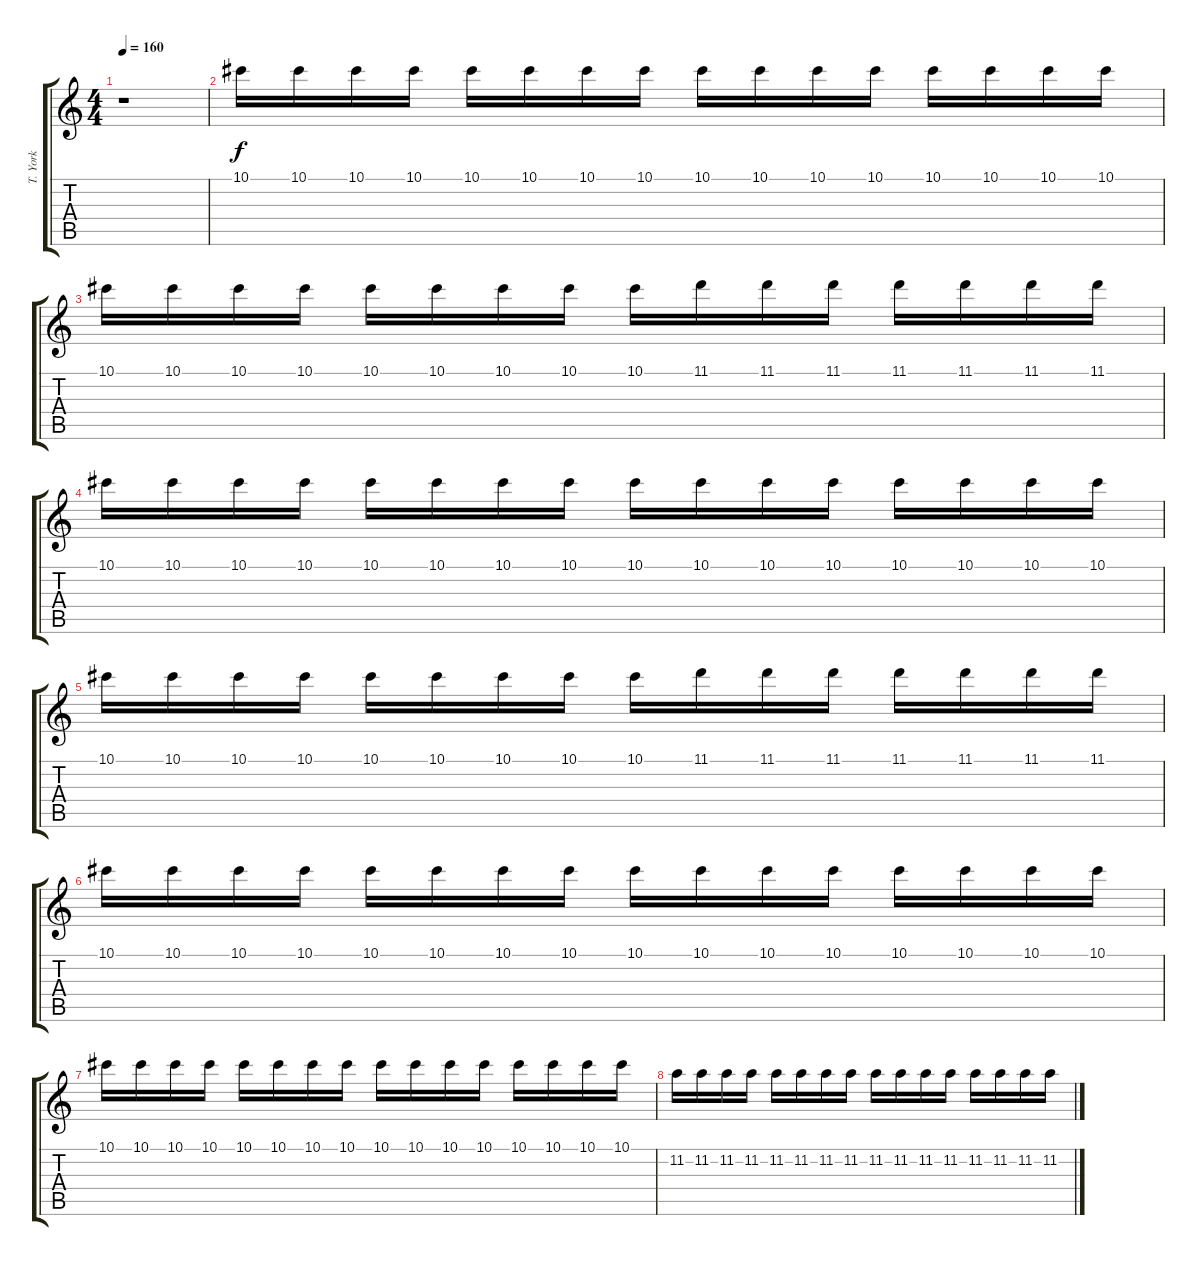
\track ("T. York" "T. York") {instrument distortionguitar}
\staff {score tabs}
\tuning (Eb4 Bb3 Gb3 Db3 Ab2 Db2) {hide}
\ts (4 4)
\tempo 160
\clef g2
\ks c
r.1{dy f} |
10.1.16{volume 14} 10.1.16 10.1.16 10.1.16 10.1.16 10.1.16 10.1.16 10.1.16 10.1.16 10.1.16 10.1.16 10.1.16 10.1.16 10.1.16 10.1.16 10.1.16 |
10.1.16 10.1.16 10.1.16 10.1.16 10.1.16 10.1.16 10.1.16 10.1.16 10.1.16 11.1.16 11.1.16 11.1.16 11.1.16 11.1.16 11.1.16 11.1.16 |
10.1.16 10.1.16 10.1.16 10.1.16 10.1.16 10.1.16 10.1.16 10.1.16 10.1.16 10.1.16 10.1.16 10.1.16 10.1.16 10.1.16 10.1.16 10.1.16 |
10.1.16 10.1.16 10.1.16 10.1.16 10.1.16 10.1.16 10.1.16 10.1.16 10.1.16 11.1.16 11.1.16 11.1.16 11.1.16 11.1.16 11.1.16 11.1.16 |
10.1.16 10.1.16 10.1.16 10.1.16 10.1.16 10.1.16 10.1.16 10.1.16 10.1.16 10.1.16 10.1.16 10.1.16 10.1.16 10.1.16 10.1.16 10.1.16 |
10.1.16 10.1.16 10.1.16 10.1.16 10.1.16 10.1.16 10.1.16 10.1.16 10.1.16 10.1.16 10.1.16 10.1.16 10.1.16 10.1.16 10.1.16 10.1.16 |
11.2.16 11.2.16 11.2.16 11.2.16 11.2.16 11.2.16 11.2.16 11.2.16 11.2.16 11.2.16 11.2.16 11.2.16 11.2.16 11.2.16 11.2.16 11.2.16
